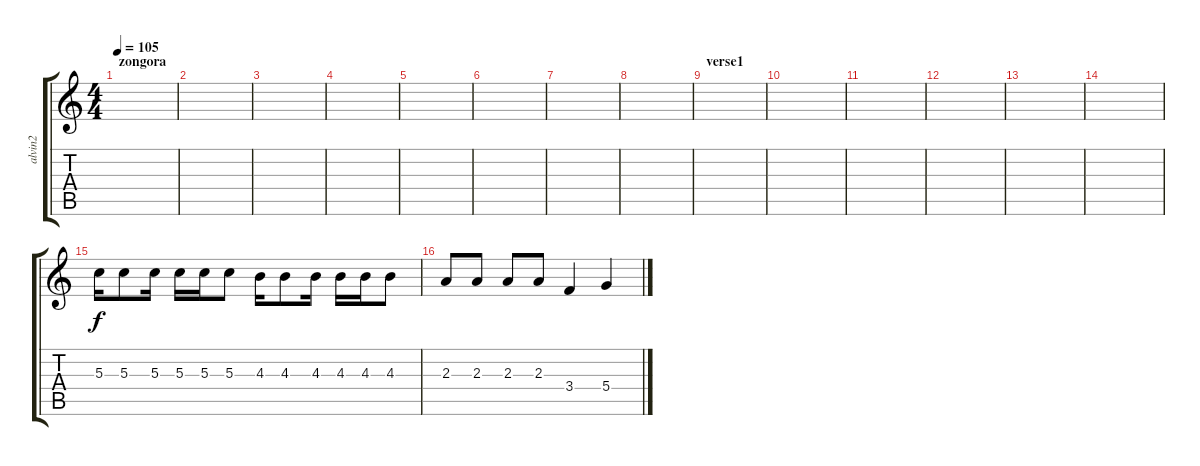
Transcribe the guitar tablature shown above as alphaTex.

\track ("alvin2" "alvin2") {instrument distortionguitar}
\staff {score tabs}
\tuning (E4 B3 G3 D3 A2 E2) {hide}
\ts (4 4)
\section ("" "zongora")
\tempo 105
\clef g2
\ks c
|
|
|
|
|
|
|
|
\section ("" "verse1")
|
|
|
|
|
|
5.3.16 5.3.8 5.3.16 5.3.16 5.3.16 5.3.8 4.3.16 4.3.8 4.3.16 4.3.16 4.3.16 4.3.8 |
2.3.8 2.3.8 2.3.8 2.3.8 3.4.4 5.4.4
